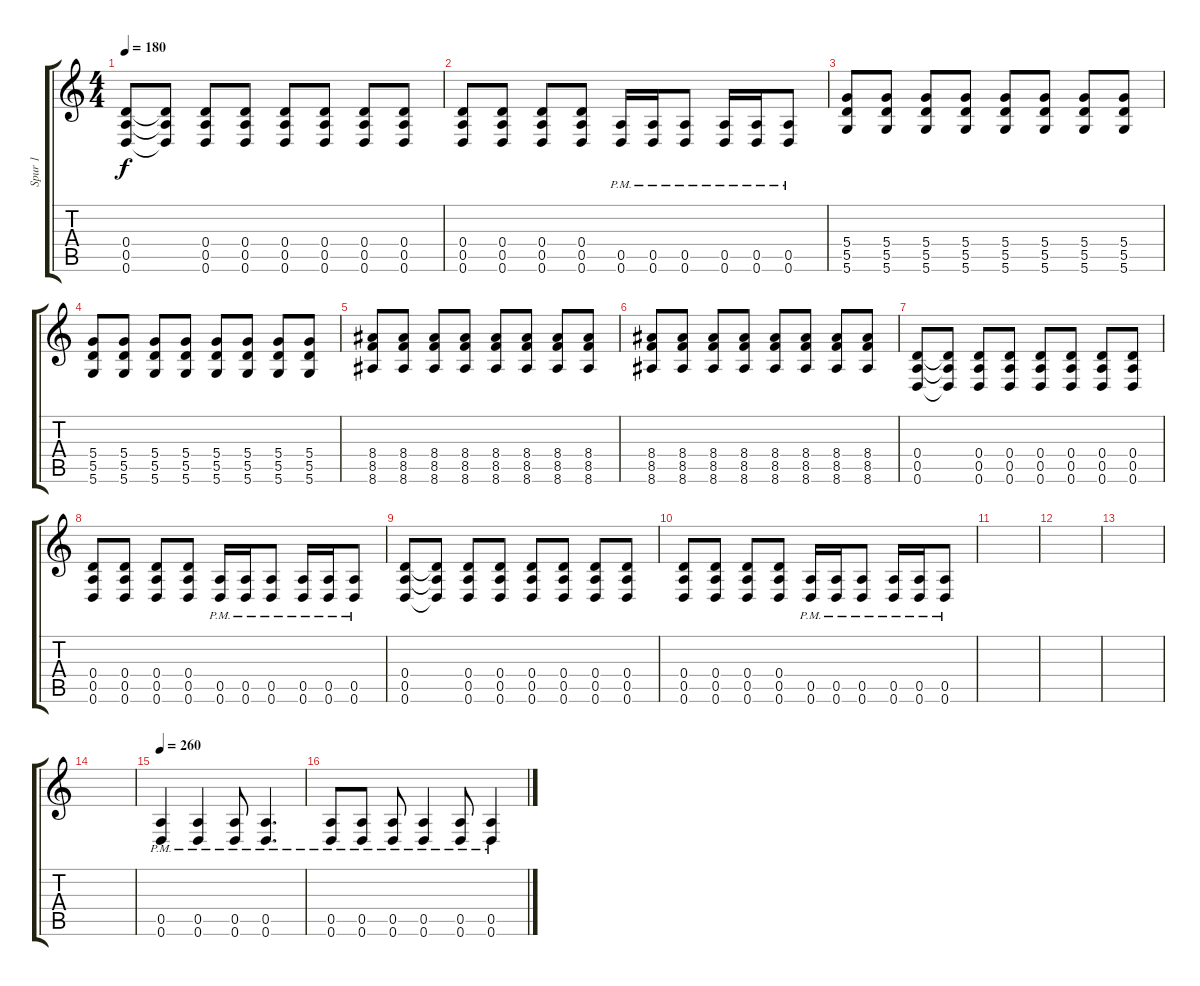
\track ("Spur 1" "Spur 1") {instrument distortionguitar}
\staff {score tabs}
\tuning (E4 B3 G3 D3 A2 D2) {hide}
\ts (4 4)
\tempo 180
\clef g2
\ks c
(0.4 0.5 0.6).8{dy f} (0.4{t} 0.5{t} 0.6{t}).8 (0.4 0.5 0.6).8 (0.4 0.5 0.6).8 (0.4 0.5 0.6).8 (0.4 0.5 0.6).8 (0.4 0.5 0.6).8 (0.4 0.5 0.6).8 |
(0.4 0.5 0.6).8 (0.4 0.5 0.6).8 (0.4 0.5 0.6).8 (0.4 0.5 0.6).8 (0.5{pm} 0.6{pm}).16 (0.5{pm} 0.6{pm}).16 (0.5{pm} 0.6{pm}).8 (0.5{pm} 0.6{pm}).16 (0.5{pm} 0.6{pm}).16 (0.5{pm} 0.6{pm}).8 |
(5.4 5.5 5.6).8 (5.4 5.5 5.6).8 (5.4 5.5 5.6).8 (5.4 5.5 5.6).8 (5.4 5.5 5.6).8 (5.4 5.5 5.6).8 (5.4 5.5 5.6).8 (5.4 5.5 5.6).8 |
(5.4 5.5 5.6).8 (5.4 5.5 5.6).8 (5.4 5.5 5.6).8 (5.4 5.5 5.6).8 (5.4 5.5 5.6).8 (5.4 5.5 5.6).8 (5.4 5.5 5.6).8 (5.4 5.5 5.6).8 |
(8.4 8.5 8.6).8 (8.4 8.5 8.6).8 (8.4 8.5 8.6).8 (8.4 8.5 8.6).8 (8.4 8.5 8.6).8 (8.4 8.5 8.6).8 (8.4 8.5 8.6).8 (8.4 8.5 8.6).8 |
(8.4 8.5 8.6).8 (8.4 8.5 8.6).8 (8.4 8.5 8.6).8 (8.4 8.5 8.6).8 (8.4 8.5 8.6).8 (8.4 8.5 8.6).8 (8.4 8.5 8.6).8 (8.4 8.5 8.6).8 |
(0.4 0.5 0.6).8 (0.4{t} 0.5{t} 0.6{t}).8 (0.4 0.5 0.6).8 (0.4 0.5 0.6).8 (0.4 0.5 0.6).8 (0.4 0.5 0.6).8 (0.4 0.5 0.6).8 (0.4 0.5 0.6).8 |
(0.4 0.5 0.6).8 (0.4 0.5 0.6).8 (0.4 0.5 0.6).8 (0.4 0.5 0.6).8 (0.5{pm} 0.6{pm}).16 (0.5{pm} 0.6{pm}).16 (0.5{pm} 0.6{pm}).8 (0.5{pm} 0.6{pm}).16 (0.5{pm} 0.6{pm}).16 (0.5{pm} 0.6{pm}).8 |
(0.4 0.5 0.6).8 (0.4{t} 0.5{t} 0.6{t}).8 (0.4 0.5 0.6).8 (0.4 0.5 0.6).8 (0.4 0.5 0.6).8 (0.4 0.5 0.6).8 (0.4 0.5 0.6).8 (0.4 0.5 0.6).8 |
(0.4 0.5 0.6).8 (0.4 0.5 0.6).8 (0.4 0.5 0.6).8 (0.4 0.5 0.6).8 (0.5{pm} 0.6{pm}).16 (0.5{pm} 0.6{pm}).16 (0.5{pm} 0.6{pm}).8 (0.5{pm} 0.6{pm}).16 (0.5{pm} 0.6{pm}).16 (0.5{pm} 0.6{pm}).8 |
|
|
|
|
\tempo 260
(0.5{pm} 0.6{pm}).4 (0.5{pm} 0.6{pm}).4 (0.5{pm} 0.6{pm}).8 (0.5{pm} 0.6{pm}).4{d} |
(0.5{pm} 0.6{pm}).8 (0.5{pm} 0.6{pm}).8 (0.5{pm} 0.6{pm}).8 (0.5{pm} 0.6{pm}).4 (0.5{pm} 0.6{pm}).8 (0.5{pm} 0.6{pm}).4
